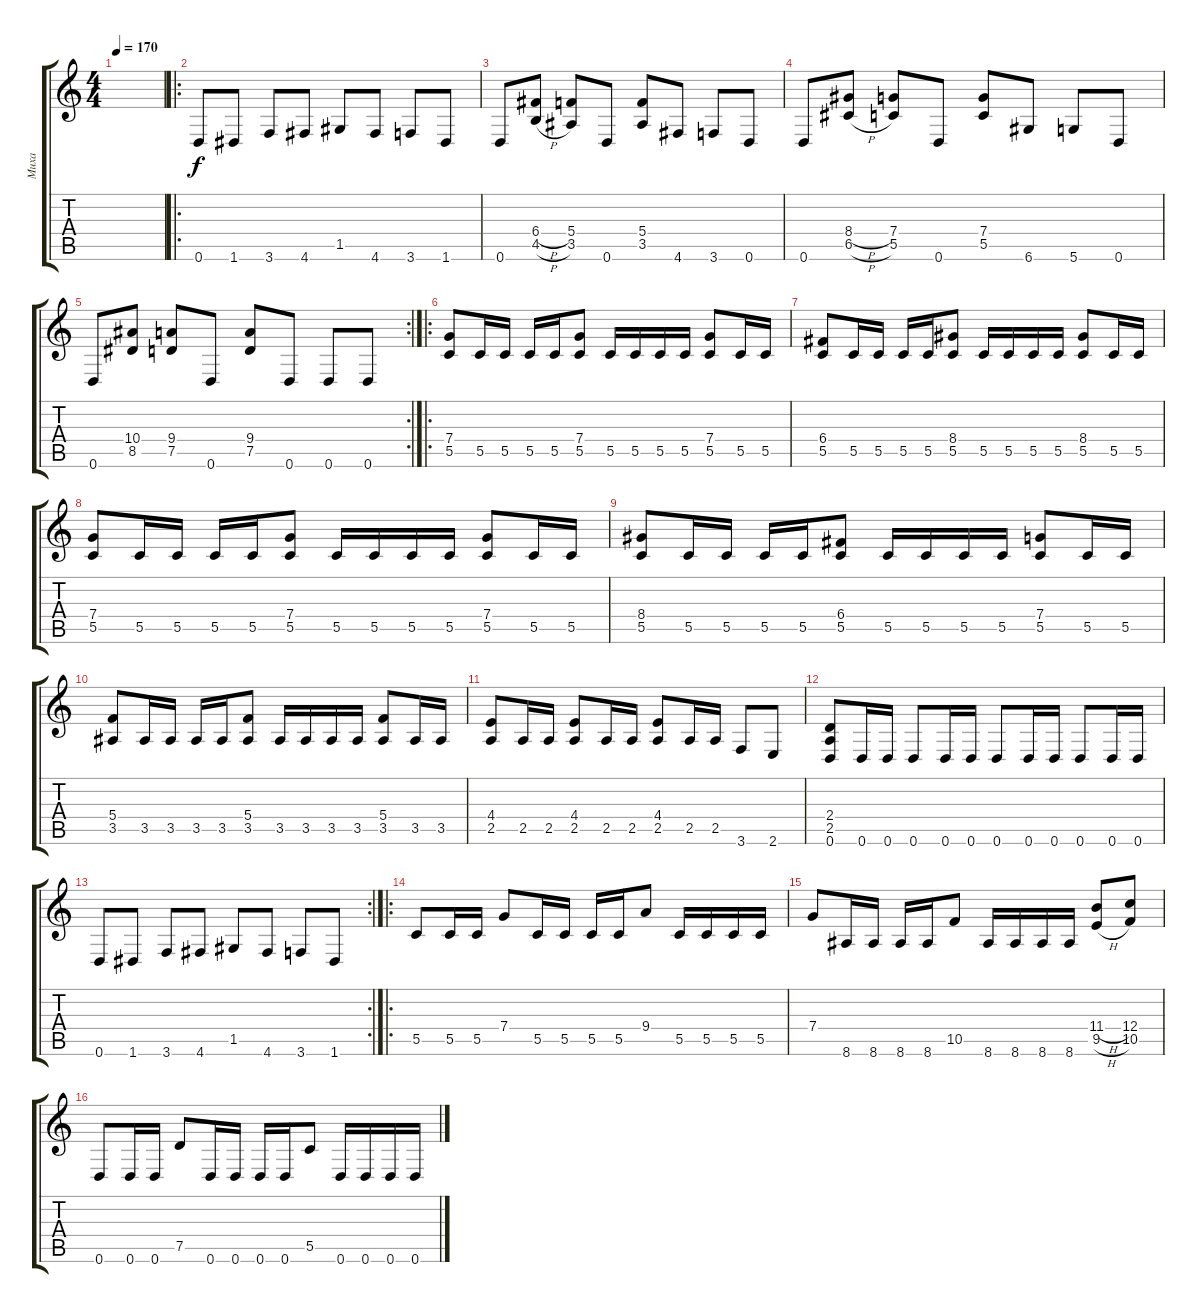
\track ("Миха" "Миха") {instrument overdrivenguitar}
\staff {score tabs}
\tuning (D4 A3 F3 C3 G2 D2) {hide}
\ts (4 4)
\tempo 170
\clef g2
\ks c
|
\ro
0.6.8 1.6.8 3.6.8 4.6.8 1.5.8 4.6.8 3.6.8 1.6.8 |
0.6.8 (6.4{h} 4.5{h}).8 (5.4 3.5).8 0.6.8 (5.4 3.5).8 4.6.8 3.6.8 0.6.8 |
0.6.8 (8.4{h} 6.5{h}).8 (7.4 5.5).8 0.6.8 (7.4 5.5).8 6.6.8 5.6.8 0.6.8 |
\rc 2
0.6.8 (10.4 8.5).8 (9.4 7.5).8 0.6.8 (9.4 7.5).8 0.6.8 0.6.8 0.6.8 |
\ro
(7.4 5.5).8 5.5.16 5.5.16 5.5.16 5.5.16 (7.4 5.5).8 5.5.16 5.5.16 5.5.16 5.5.16 (7.4 5.5).8 5.5.16 5.5.16 |
(6.4 5.5).8 5.5.16 5.5.16 5.5.16 5.5.16 (8.4 5.5).8 5.5.16 5.5.16 5.5.16 5.5.16 (8.4 5.5).8 5.5.16 5.5.16 |
(7.4 5.5).8 5.5.16 5.5.16 5.5.16 5.5.16 (7.4 5.5).8 5.5.16 5.5.16 5.5.16 5.5.16 (7.4 5.5).8 5.5.16 5.5.16 |
(8.4 5.5).8 5.5.16 5.5.16 5.5.16 5.5.16 (6.4 5.5).8 5.5.16 5.5.16 5.5.16 5.5.16 (7.4 5.5).8 5.5.16 5.5.16 |
(5.4 3.5).8 3.5.16 3.5.16 3.5.16 3.5.16 (5.4 3.5).8 3.5.16 3.5.16 3.5.16 3.5.16 (5.4 3.5).8 3.5.16 3.5.16 |
(4.4 2.5).8 2.5.16 2.5.16 (4.4 2.5).8 2.5.16 2.5.16 (4.4 2.5).8 2.5.16 2.5.16 3.6.8 2.6.8 |
(2.4 2.5 0.6).8 0.6.16 0.6.16 0.6.8 0.6.16 0.6.16 0.6.8 0.6.16 0.6.16 0.6.8 0.6.16 0.6.16 |
\rc 2
0.6.8 1.6.8 3.6.8 4.6.8 1.5.8 4.6.8 3.6.8 1.6.8 |
\ro
5.5.8 5.5.16 5.5.16 7.4.8 5.5.16 5.5.16 5.5.16 5.5.16 9.4.8 5.5.16 5.5.16 5.5.16 5.5.16 |
7.4.8 8.6.16 8.6.16 8.6.16 8.6.16 10.5.8 8.6.16 8.6.16 8.6.16 8.6.16 (11.4{h} 9.5{h}).8 (12.4 10.5).8 |
0.6.8 0.6.16 0.6.16 7.5.8 0.6.16 0.6.16 0.6.16 0.6.16 5.5.8 0.6.16 0.6.16 0.6.16 0.6.16
